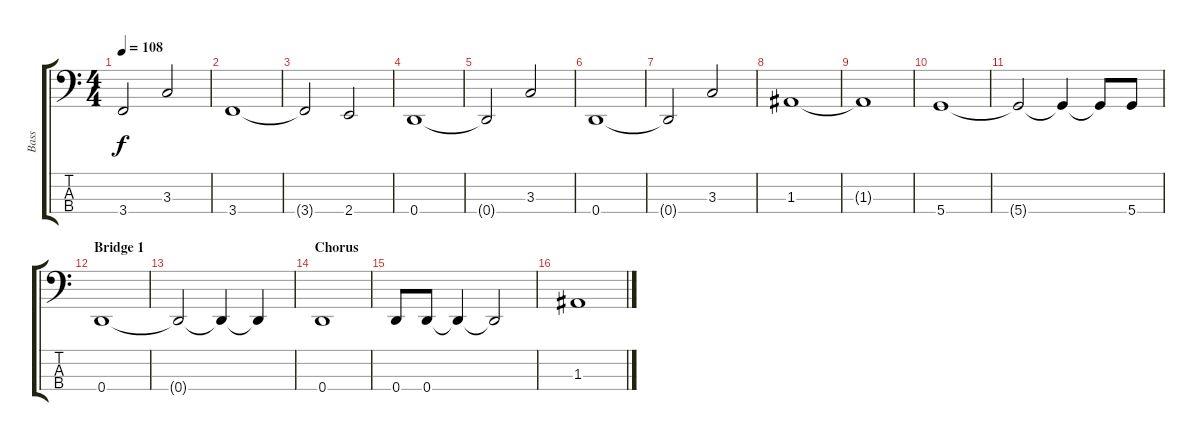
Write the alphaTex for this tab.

\track ("Bass" "Bass") {instrument electricbasspick}
\staff {score tabs}
\tuning (G2 D2 A1 D1) {hide}
\ts (4 4)
\tempo 108
\clef f4
\ks c
3.4{t}.2{dy f} 3.3.2 |
3.4.1 |
3.4{t}.2 2.4.2 |
0.4.1 |
0.4{t}.2 3.3.2 |
0.4.1 |
0.4{t}.2 3.3.2 |
1.3.1 |
1.3{t}.1 |
5.4.1 |
5.4{t}.2 5.4{t}.4 5.4{t}.8 5.4.8 |
\section ("" "Bridge 1")
0.4.1 |
0.4{t}.2 0.4{t}.4 0.4{t}.4 |
\section ("" "Chorus")
0.4.1 |
0.4.8 0.4.8 0.4{t}.4 0.4{t}.2 |
1.3.1
